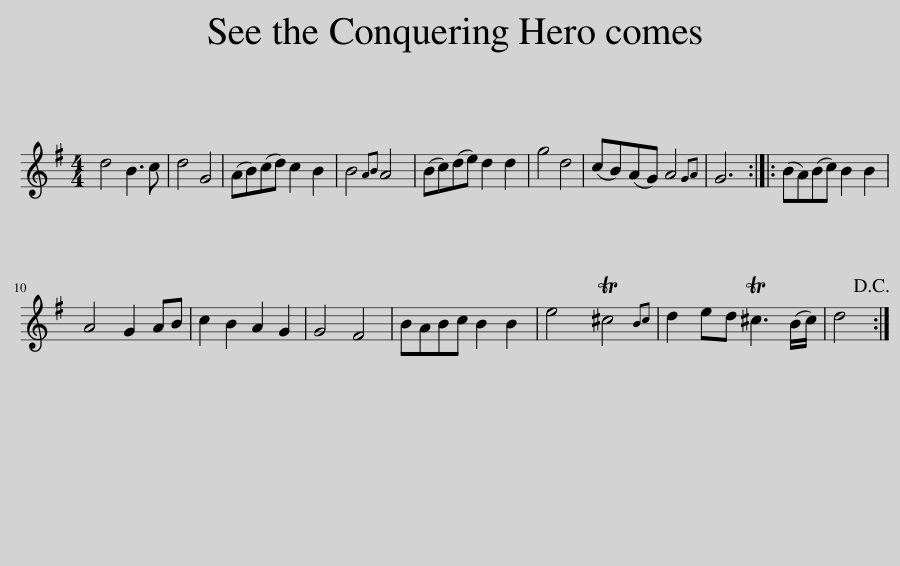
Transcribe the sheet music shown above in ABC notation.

X:1
L:1/8
M:4/4
I:linebreak $
K:G
V:1 treble
V:1
 d4 B3 c | d4 G4 | (AB)(cd) c2 B2 | B4{AB} A4 | (Bc)(de) d2 d2 | %5
 g4 d4 | (cB)(AG) A4{GA} | G6 :: (BA)(Bc) B2 B2 |$ A4 G2 AB | %10
 c2 B2 A2 G2 | G4 F4 | BABc B2 B2 | e4 T^c4{Bc} | d2 ed T^c3 (B/c/) | %15
 d4!D.C.! :| %16
